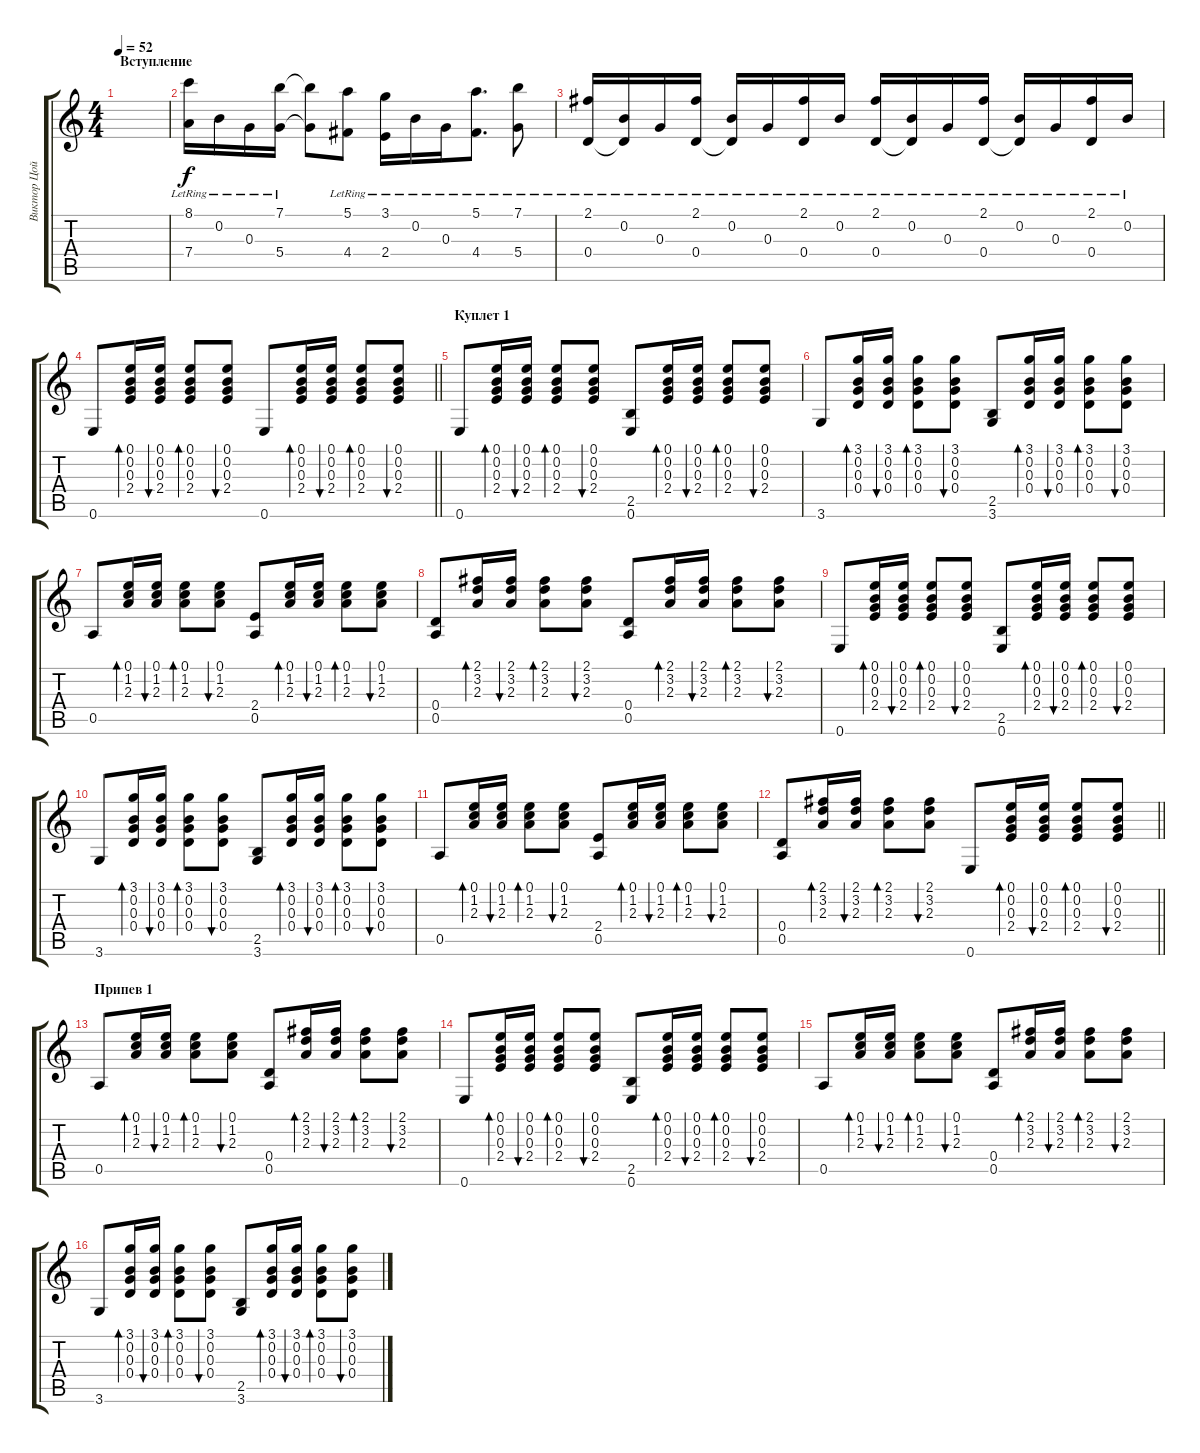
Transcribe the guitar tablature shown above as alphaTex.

\track ("Виктор Цой (Гитара)" "Виктор Цой") {instrument acousticguitarsteel}
\staff {score tabs}
\tuning (E4 B3 G3 D3 A2 E2) {hide}
\ts (4 4)
\section ("" "Вступление")
\tempo 52
\clef g2
\ks c
|
(8.1{lr} 7.4{lr}).16 0.2{lr}.16 0.3{lr}.16 (7.1{lr} 5.4{lr}).16 (7.1{t} 5.4{t}).8 (5.1{lr} 4.4{lr}).8 (3.1{lr} 2.4{lr}).16 0.2{lr}.16 0.3{lr}.16 (5.1{lr} 4.4{lr}).8{d} (7.1{lr} 5.4{lr}).8 |
(2.1{lr} 0.4{lr}).16 (0.2{lr} 0.4{t}).16 0.3{lr}.16 (2.1{lr} 0.4{lr}).16 (0.2{lr} 0.4{t}).16 0.3{lr}.16 (2.1{lr} 0.4{lr}).16 0.2{lr}.16 (2.1{lr} 0.4{lr}).16 (0.2{lr} 0.4{t}).16 0.3{lr}.16 (2.1{lr} 0.4{lr}).16 (0.2{lr} 0.4{t}).16 0.3{lr}.16 (2.1{lr} 0.4{lr}).16 0.2{lr}.16 |
\barLineRight lightlight
0.6.8 (0.1 0.2 0.3 2.4).16{bd 30} (0.1 0.2 0.3 2.4).16{bu 30} (0.1 0.2 0.3 2.4).8{bd 30} (0.1 0.2 0.3 2.4).8{bu 30} 0.6.8 (0.1 0.2 0.3 2.4).16{bd 30} (0.1 0.2 0.3 2.4).16{bu 30} (0.1 0.2 0.3 2.4).8{bd 30} (0.1 0.2 0.3 2.4).8{bu 30} |
\section ("" "Куплет 1")
0.6.8 (0.1 0.2 0.3 2.4).16{bd 30} (0.1 0.2 0.3 2.4).16{bu 30} (0.1 0.2 0.3 2.4).8{bd 30} (0.1 0.2 0.3 2.4).8{bu 30} (2.5 0.6).8 (0.1 0.2 0.3 2.4).16{bd 30} (0.1 0.2 0.3 2.4).16{bu 30} (0.1 0.2 0.3 2.4).8{bd 30} (0.1 0.2 0.3 2.4).8{bu 30} |
3.6.8 (3.1 0.2 0.3 0.4).16{bd 30} (3.1 0.2 0.3 0.4).16{bu 30} (3.1 0.2 0.3 0.4).8{bd 30} (3.1 0.2 0.3 0.4).8{bu 30} (2.5 3.6).8 (3.1 0.2 0.3 0.4).16{bd 30} (3.1 0.2 0.3 0.4).16{bu 30} (3.1 0.2 0.3 0.4).8{bd 30} (3.1 0.2 0.3 0.4).8{bu 30} |
0.5.8 (0.1 1.2 2.3).16{bd 30} (0.1 1.2 2.3).16{bu 30} (0.1 1.2 2.3).8{bd 30} (0.1 1.2 2.3).8{bu 30} (2.4 0.5).8 (0.1 1.2 2.3).16{bd 30} (0.1 1.2 2.3).16{bu 30} (0.1 1.2 2.3).8{bd 30} (0.1 1.2 2.3).8{bu 30} |
(0.4 0.5).8 (2.1 3.2 2.3).16{bd 30} (2.1 3.2 2.3).16{bu 30} (2.1 3.2 2.3).8{bd 30} (2.1 3.2 2.3).8{bu 30} (0.4 0.5).8 (2.1 3.2 2.3).16{bd 30} (2.1 3.2 2.3).16{bu 30} (2.1 3.2 2.3).8{bd 30} (2.1 3.2 2.3).8{bu 30} |
0.6.8 (0.1 0.2 0.3 2.4).16{bd 30} (0.1 0.2 0.3 2.4).16{bu 30} (0.1 0.2 0.3 2.4).8{bd 30} (0.1 0.2 0.3 2.4).8{bu 30} (2.5 0.6).8 (0.1 0.2 0.3 2.4).16{bd 30} (0.1 0.2 0.3 2.4).16{bu 30} (0.1 0.2 0.3 2.4).8{bd 30} (0.1 0.2 0.3 2.4).8{bu 30} |
3.6.8 (3.1 0.2 0.3 0.4).16{bd 30} (3.1 0.2 0.3 0.4).16{bu 30} (3.1 0.2 0.3 0.4).8{bd 30} (3.1 0.2 0.3 0.4).8{bu 30} (2.5 3.6).8 (3.1 0.2 0.3 0.4).16{bd 30} (3.1 0.2 0.3 0.4).16{bu 30} (3.1 0.2 0.3 0.4).8{bd 30} (3.1 0.2 0.3 0.4).8{bu 30} |
0.5.8 (0.1 1.2 2.3).16{bd 30} (0.1 1.2 2.3).16{bu 30} (0.1 1.2 2.3).8{bd 30} (0.1 1.2 2.3).8{bu 30} (2.4 0.5).8 (0.1 1.2 2.3).16{bd 30} (0.1 1.2 2.3).16{bu 30} (0.1 1.2 2.3).8{bd 30} (0.1 1.2 2.3).8{bu 30} |
\barLineRight lightlight
(0.4 0.5).8 (2.1 3.2 2.3).16{bd 30} (2.1 3.2 2.3).16{bu 30} (2.1 3.2 2.3).8{bd 30} (2.1 3.2 2.3).8{bu 30} 0.6.8 (0.1 0.2 0.3 2.4).16{bd 30} (0.1 0.2 0.3 2.4).16{bu 30} (0.1 0.2 0.3 2.4).8{bd 30} (0.1 0.2 0.3 2.4).8{bu 30} |
\section ("" "Припев 1")
0.5.8 (0.1 1.2 2.3).16{bd 30} (0.1 1.2 2.3).16{bu 30} (0.1 1.2 2.3).8{bd 30} (0.1 1.2 2.3).8{bu 30} (0.4 0.5).8 (2.1 3.2 2.3).16{bd 30} (2.1 3.2 2.3).16{bu 30} (2.1 3.2 2.3).8{bd 30} (2.1 3.2 2.3).8{bu 30} |
0.6.8 (0.1 0.2 0.3 2.4).16{bd 30} (0.1 0.2 0.3 2.4).16{bu 30} (0.1 0.2 0.3 2.4).8{bd 30} (0.1 0.2 0.3 2.4).8{bu 30} (2.5 0.6).8 (0.1 0.2 0.3 2.4).16{bd 30} (0.1 0.2 0.3 2.4).16{bu 30} (0.1 0.2 0.3 2.4).8{bd 30} (0.1 0.2 0.3 2.4).8{bu 30} |
0.5.8 (0.1 1.2 2.3).16{bd 30} (0.1 1.2 2.3).16{bu 30} (0.1 1.2 2.3).8{bd 30} (0.1 1.2 2.3).8{bu 30} (0.4 0.5).8 (2.1 3.2 2.3).16{bd 30} (2.1 3.2 2.3).16{bu 30} (2.1 3.2 2.3).8{bd 30} (2.1 3.2 2.3).8{bu 30} |
3.6.8 (3.1 0.2 0.3 0.4).16{bd 30} (3.1 0.2 0.3 0.4).16{bu 30} (3.1 0.2 0.3 0.4).8{bd 30} (3.1 0.2 0.3 0.4).8{bu 30} (2.5 3.6).8 (3.1 0.2 0.3 0.4).16{bd 30} (3.1 0.2 0.3 0.4).16{bu 30} (3.1 0.2 0.3 0.4).8{bd 30} (3.1 0.2 0.3 0.4).8{bu 30}
